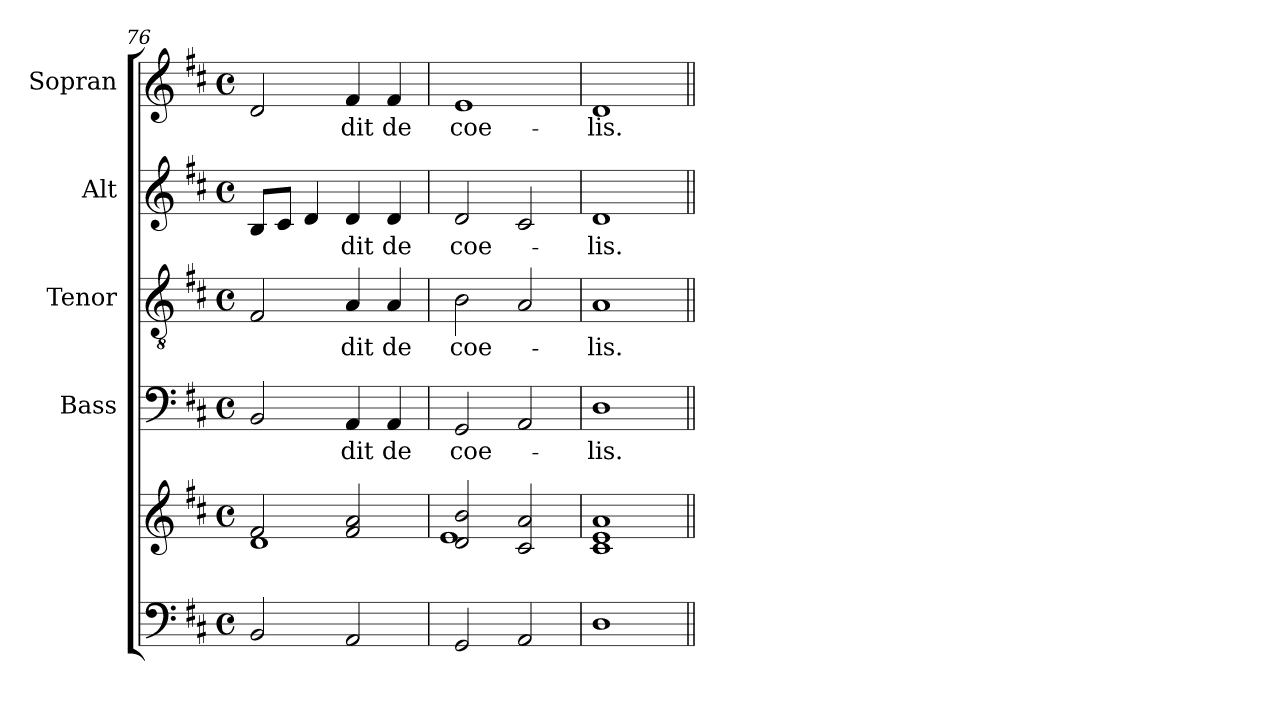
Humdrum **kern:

**kern	**kern	**kern	**text	**kern	**text	**kern	**text	**kern	**text
*part5	*part5	*part4	*part4	*part3	*part3	*part2	*part2	*part1	*part1
*staff6	*staff5	*staff4	*staff4	*staff3	*staff3	*staff2	*staff2	*staff1	*staff1
*	*	*I"Bass	*	*I"Tenor	*	*I"Alt	*	*I"Sopran	*
*	*	*I'B.	*	*I'T.	*	*I'A.	*	*I'S.	*
*clefF4	*clefG2	*clefF4	*	*clefGv2	*	*clefG2	*	*clefG2	*
*k[f#c#]	*k[f#c#]	*k[f#c#]	*	*k[f#c#]	*	*k[f#c#]	*	*k[f#c#]	*
*D:	*D:	*D:	*	*D:	*	*D:	*	*D:	*
*M4/4	*M4/4	*M4/4	*	*M4/4	*	*M4/4	*	*M4/4	*
*met(c)	*met(c)	*met(c)	*	*met(c)	*	*met(c)	*	*met(c)	*
=76	=76	=76	=76	=76	=76	=76	=76	=76	=76
*	*^	*	*	*	*	*	*	*	*
2BB/	2f#/	1d	2BB/	.	2F#/	.	8B/L	.	2d/	.
.	.	.	.	.	.	.	8c#/J	.	.	.
.	.	.	.	.	.	.	4d/	.	.	.
!	!	!	!	!LO:LY:b	!	!LO:LY:b	!	!LO:LY:b	!	!LO:LY:b
2AA/	2f#/ 2a/	.	4AA/	-dit	4A/	-dit	4d/	-dit	4f#/	-dit
!	!	!	!	!LO:LY:b	!	!LO:LY:b	!	!LO:LY:b	!	!LO:LY:b
.	.	.	4AA/	de	4A/	de	4d/	de	4f#/	de
!!LO:PB:g=z
=77	=77	=77	=77	=77	=77	=77	=77	=77	=77	=77
!	!	!	!	!LO:LY:b	!	!LO:LY:b	!	!LO:LY:b	!	!LO:LY:b
2GG/	2d/ 2b/	1e	2GG/	coe-	2B\	coe-	2d/	coe-	1e	coe-
2AA/	2c#/ 2a/	.	2AA/	.	2A/	.	2c#/	.	.	.
*	*v	*v	*	*	*	*	*	*	*	*
=78	=78	=78	=78	=78	=78	=78	=78	=78	=78
!	!	!	!LO:LY:b	!	!LO:LY:b	!	!LO:LY:b	!	!LO:LY:b
1D	1c# 1e 1a	1D	-lis.	1A	-lis.	1d	-lis.	1d	-lis.
=||	=||	=||	=||	=||	=||	=||	=||	=||	=||
*-	*-	*-	*-	*-	*-	*-	*-	*-	*-
